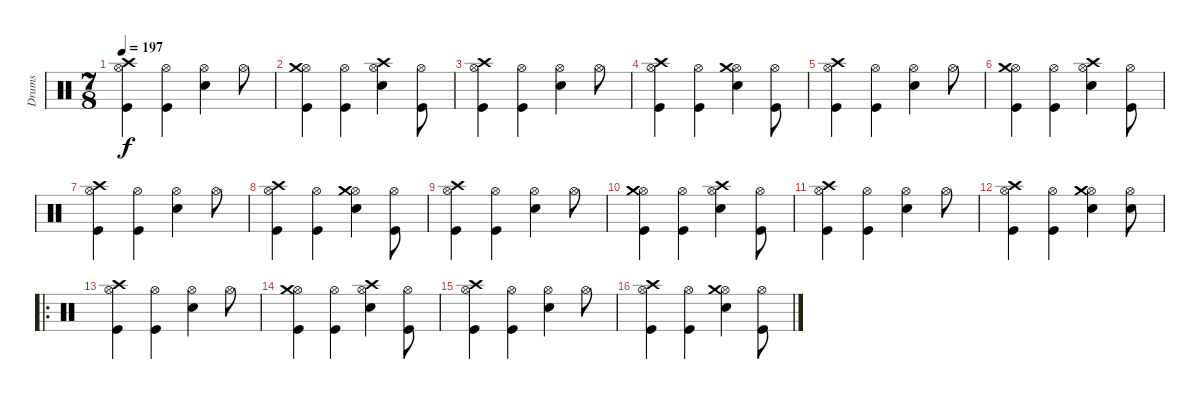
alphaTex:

\track ("Drums" "Drums") {instrument percussion}
\staff {score}
\articulation defaults
\ts (7 8)
\tempo 197
\clef neutral
\ks c
("Hi-Hat (open)" "Crash high (hit)" "Kick (hit)").4{dy f} ("Hi-Hat (open)" "Kick (hit)").4 ("Hi-Hat (open)" "Electric Snare (hit)").4 "Hi-Hat (open)".8 |
("Hi-Hat (open)" "Crash medium (hit)" "Kick (hit)").4 ("Hi-Hat (open)" "Kick (hit)").4 ("Hi-Hat (open)" "Crash high (hit)" "Electric Snare (hit)").4 ("Hi-Hat (open)" "Kick (hit)").8 |
("Hi-Hat (open)" "Crash high (hit)" "Kick (hit)").4 ("Hi-Hat (open)" "Kick (hit)").4 ("Hi-Hat (open)" "Electric Snare (hit)").4 "Hi-Hat (open)".8 |
("Hi-Hat (open)" "Crash high (hit)" "Kick (hit)").4 ("Hi-Hat (open)" "Kick (hit)").4 ("Hi-Hat (open)" "Crash medium (hit)" "Electric Snare (hit)").4 ("Hi-Hat (open)" "Kick (hit)").8 |
("Hi-Hat (open)" "Crash high (hit)" "Kick (hit)").4 ("Hi-Hat (open)" "Kick (hit)").4 ("Hi-Hat (open)" "Electric Snare (hit)").4 "Hi-Hat (open)".8 |
("Hi-Hat (open)" "Crash medium (hit)" "Kick (hit)").4 ("Hi-Hat (open)" "Kick (hit)").4 ("Hi-Hat (open)" "Crash high (hit)" "Electric Snare (hit)").4 ("Hi-Hat (open)" "Kick (hit)").8 |
("Hi-Hat (open)" "Crash high (hit)" "Kick (hit)").4 ("Hi-Hat (open)" "Kick (hit)").4 ("Hi-Hat (open)" "Electric Snare (hit)").4 "Hi-Hat (open)".8 |
("Hi-Hat (open)" "Crash high (hit)" "Kick (hit)").4 ("Hi-Hat (open)" "Kick (hit)").4 ("Hi-Hat (open)" "Crash medium (hit)" "Electric Snare (hit)").4 ("Hi-Hat (open)" "Kick (hit)").8 |
("Hi-Hat (open)" "Crash high (hit)" "Kick (hit)").4 ("Hi-Hat (open)" "Kick (hit)").4 ("Hi-Hat (open)" "Electric Snare (hit)").4 "Hi-Hat (open)".8 |
("Hi-Hat (open)" "Crash medium (hit)" "Kick (hit)").4 ("Hi-Hat (open)" "Kick (hit)").4 ("Hi-Hat (open)" "Crash high (hit)" "Electric Snare (hit)").4 ("Hi-Hat (open)" "Kick (hit)").8 |
("Hi-Hat (open)" "Crash high (hit)" "Kick (hit)").4 ("Hi-Hat (open)" "Kick (hit)").4 ("Hi-Hat (open)" "Electric Snare (hit)").4 "Hi-Hat (open)".8 |
("Hi-Hat (open)" "Crash high (hit)" "Kick (hit)").4 ("Hi-Hat (open)" "Kick (hit)").4 ("Hi-Hat (open)" "Crash medium (hit)" "Electric Snare (hit)").4 ("Hi-Hat (open)" "Electric Snare (hit)").8 |
\ro
("Hi-Hat (open)" "Crash high (hit)" "Kick (hit)").4 ("Hi-Hat (open)" "Kick (hit)").4 ("Hi-Hat (open)" "Electric Snare (hit)").4 "Hi-Hat (open)".8 |
("Hi-Hat (open)" "Crash medium (hit)" "Kick (hit)").4 ("Hi-Hat (open)" "Kick (hit)").4 ("Hi-Hat (open)" "Crash high (hit)" "Electric Snare (hit)").4 ("Hi-Hat (open)" "Kick (hit)").8 |
("Hi-Hat (open)" "Crash high (hit)" "Kick (hit)").4 ("Hi-Hat (open)" "Kick (hit)").4 ("Hi-Hat (open)" "Electric Snare (hit)").4 "Hi-Hat (open)".8 |
("Hi-Hat (open)" "Crash high (hit)" "Kick (hit)").4 ("Hi-Hat (open)" "Kick (hit)").4 ("Hi-Hat (open)" "Crash medium (hit)" "Electric Snare (hit)").4 ("Hi-Hat (open)" "Kick (hit)").8
